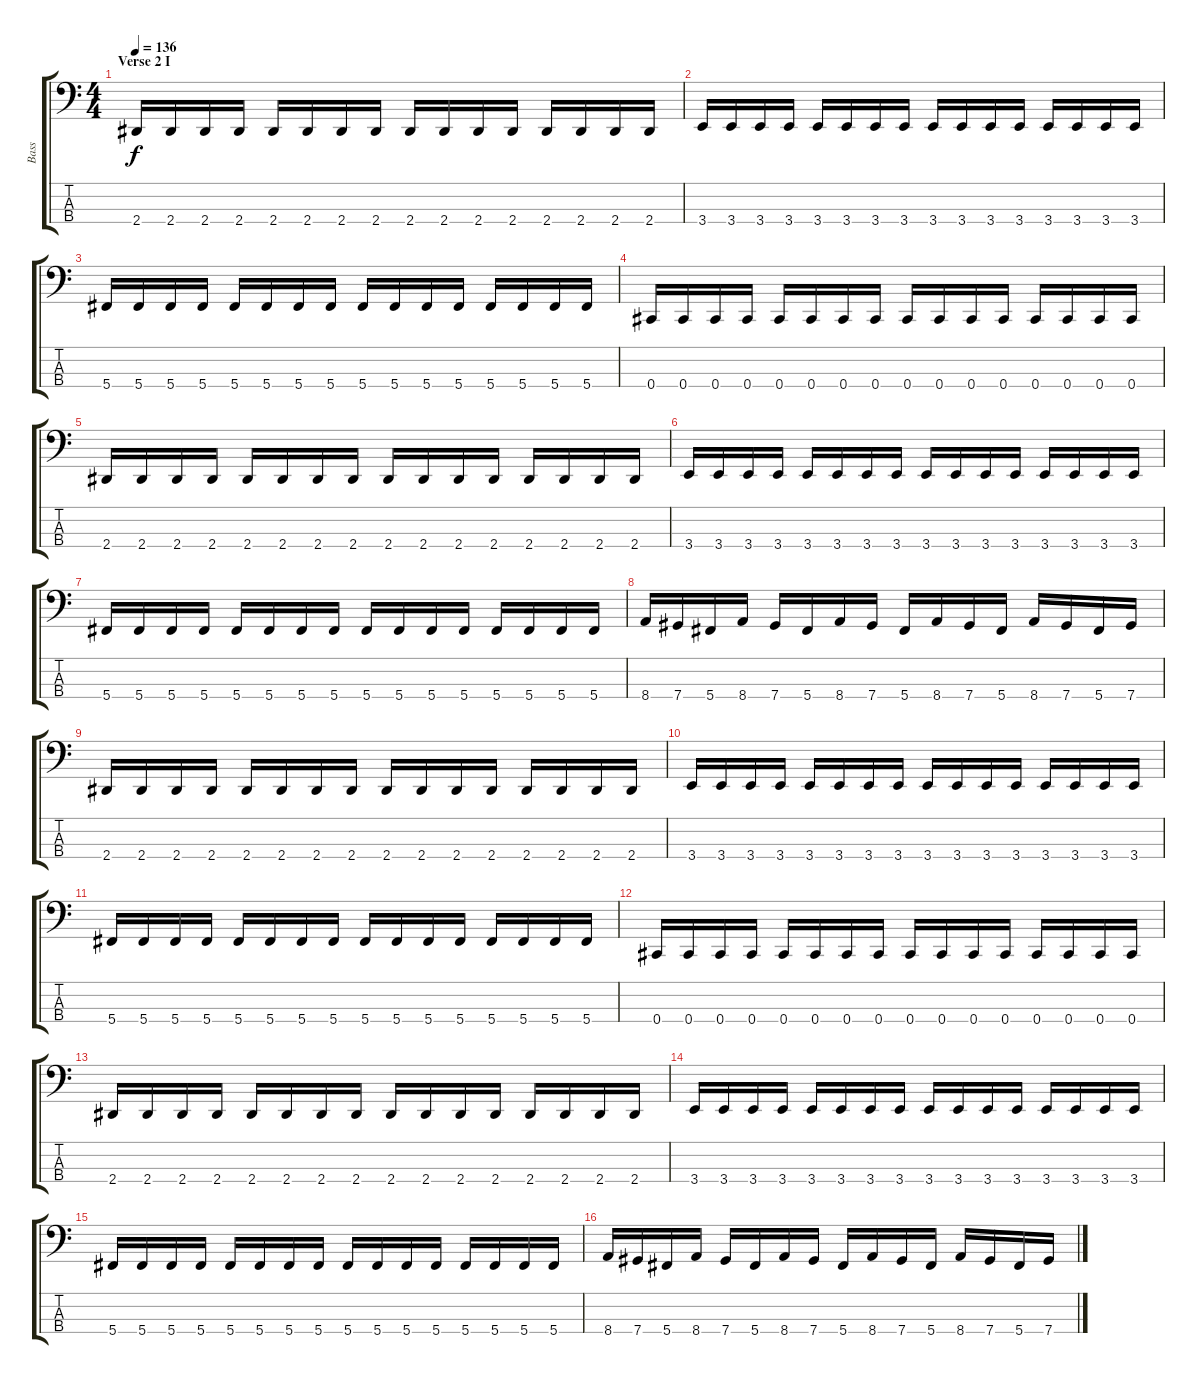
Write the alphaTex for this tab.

\track ("Bass" "Bass") {instrument electricbasspick}
\staff {score tabs}
\tuning (Gb2 Db2 Ab1 Db1) {hide}
\ts (4 4)
\section ("" "Verse 2 I")
\tempo 136
\clef f4
\ks c
2.4.16{dy f} 2.4.16 2.4.16 2.4.16 2.4.16 2.4.16 2.4.16 2.4.16 2.4.16 2.4.16 2.4.16 2.4.16 2.4.16 2.4.16 2.4.16 2.4.16 |
3.4.16 3.4.16 3.4.16 3.4.16 3.4.16 3.4.16 3.4.16 3.4.16 3.4.16 3.4.16 3.4.16 3.4.16 3.4.16 3.4.16 3.4.16 3.4.16 |
5.4.16 5.4.16 5.4.16 5.4.16 5.4.16 5.4.16 5.4.16 5.4.16 5.4.16 5.4.16 5.4.16 5.4.16 5.4.16 5.4.16 5.4.16 5.4.16 |
0.4.16 0.4.16 0.4.16 0.4.16 0.4.16 0.4.16 0.4.16 0.4.16 0.4.16 0.4.16 0.4.16 0.4.16 0.4.16 0.4.16 0.4.16 0.4.16 |
2.4.16 2.4.16 2.4.16 2.4.16 2.4.16 2.4.16 2.4.16 2.4.16 2.4.16 2.4.16 2.4.16 2.4.16 2.4.16 2.4.16 2.4.16 2.4.16 |
3.4.16 3.4.16 3.4.16 3.4.16 3.4.16 3.4.16 3.4.16 3.4.16 3.4.16 3.4.16 3.4.16 3.4.16 3.4.16 3.4.16 3.4.16 3.4.16 |
5.4.16 5.4.16 5.4.16 5.4.16 5.4.16 5.4.16 5.4.16 5.4.16 5.4.16 5.4.16 5.4.16 5.4.16 5.4.16 5.4.16 5.4.16 5.4.16 |
8.4.16 7.4.16 5.4.16 8.4.16 7.4.16 5.4.16 8.4.16 7.4.16 5.4.16 8.4.16 7.4.16 5.4.16 8.4.16 7.4.16 5.4.16 7.4.16 |
2.4.16 2.4.16 2.4.16 2.4.16 2.4.16 2.4.16 2.4.16 2.4.16 2.4.16 2.4.16 2.4.16 2.4.16 2.4.16 2.4.16 2.4.16 2.4.16 |
3.4.16 3.4.16 3.4.16 3.4.16 3.4.16 3.4.16 3.4.16 3.4.16 3.4.16 3.4.16 3.4.16 3.4.16 3.4.16 3.4.16 3.4.16 3.4.16 |
5.4.16 5.4.16 5.4.16 5.4.16 5.4.16 5.4.16 5.4.16 5.4.16 5.4.16 5.4.16 5.4.16 5.4.16 5.4.16 5.4.16 5.4.16 5.4.16 |
0.4.16 0.4.16 0.4.16 0.4.16 0.4.16 0.4.16 0.4.16 0.4.16 0.4.16 0.4.16 0.4.16 0.4.16 0.4.16 0.4.16 0.4.16 0.4.16 |
2.4.16 2.4.16 2.4.16 2.4.16 2.4.16 2.4.16 2.4.16 2.4.16 2.4.16 2.4.16 2.4.16 2.4.16 2.4.16 2.4.16 2.4.16 2.4.16 |
3.4.16 3.4.16 3.4.16 3.4.16 3.4.16 3.4.16 3.4.16 3.4.16 3.4.16 3.4.16 3.4.16 3.4.16 3.4.16 3.4.16 3.4.16 3.4.16 |
5.4.16 5.4.16 5.4.16 5.4.16 5.4.16 5.4.16 5.4.16 5.4.16 5.4.16 5.4.16 5.4.16 5.4.16 5.4.16 5.4.16 5.4.16 5.4.16 |
8.4.16 7.4.16 5.4.16 8.4.16 7.4.16 5.4.16 8.4.16 7.4.16 5.4.16 8.4.16 7.4.16 5.4.16 8.4.16 7.4.16 5.4.16 7.4.16
